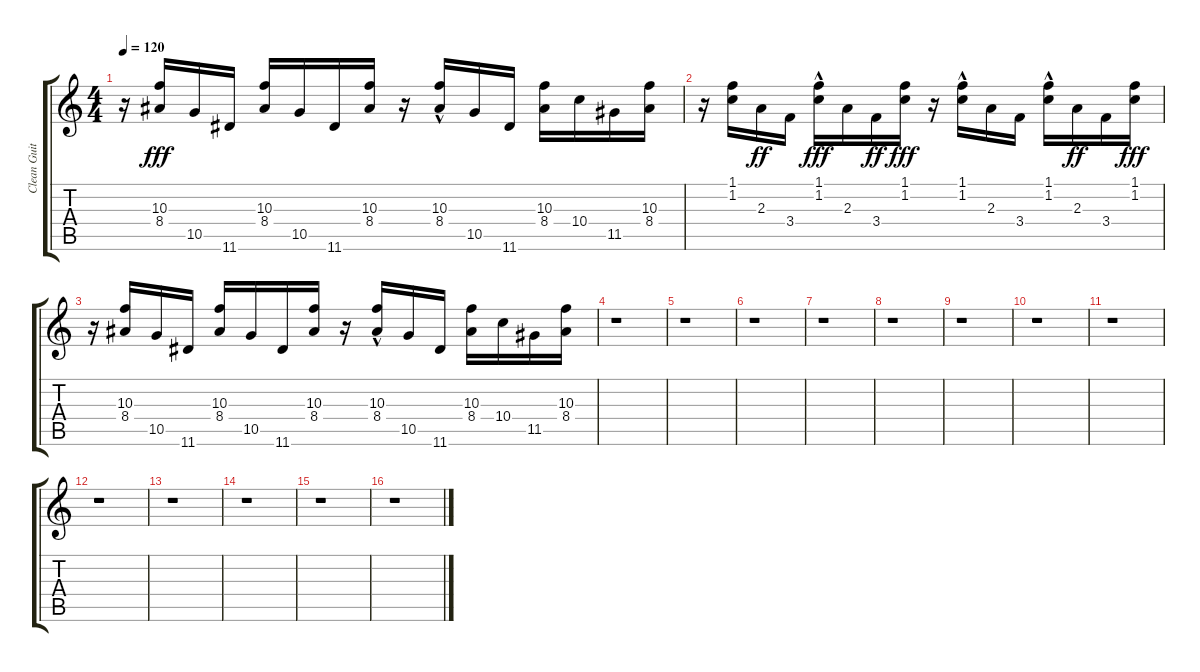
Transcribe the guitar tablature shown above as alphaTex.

\track ("Clean Guitar" "Clean Guit") {instrument electricguitarclean}
\staff {score tabs}
\tuning (E4 B3 G3 D3 A2 E2) {hide}
\ts (4 4)
\tempo 120
\clef g2
\ks c
r.16{dy fff} (10.3 8.4).16 10.5.16 11.6.16 (10.3 8.4).16 10.5.16 11.6.16 (10.3 8.4).16 r.16 (10.3{hac} 8.4).16 10.5.16 11.6.16 (10.3 8.4).16 10.4.16 11.5.16 (10.3 8.4).16 |
r.16 (1.1 1.2).16 2.3.16{dy ff} 3.4.16 (1.1{hac} 1.2).16{dy fff} 2.3.16 3.4.16{dy ff} (1.1 1.2).16{dy fff} r.16 (1.1{hac} 1.2).16 2.3.16 3.4.16 (1.1{hac} 1.2).16 2.3.16{dy ff} 3.4.16 (1.1 1.2).16{dy fff} |
r.16 (10.3 8.4).16 10.5.16 11.6.16 (10.3 8.4).16 10.5.16 11.6.16 (10.3 8.4).16 r.16 (10.3{hac} 8.4).16 10.5.16 11.6.16 (10.3 8.4).16 10.4.16 11.5.16 (10.3 8.4).16 |
r.1 |
r.1 |
r.1 |
r.1 |
r.1 |
r.1 |
r.1 |
r.1 |
r.1 |
r.1 |
r.1 |
r.1 |
r.1
